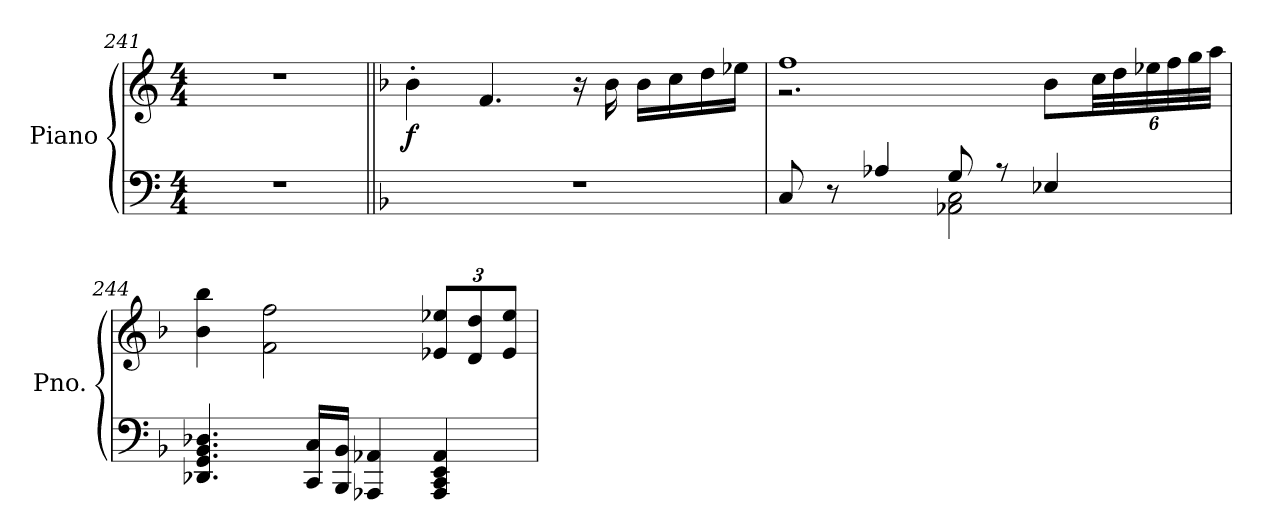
**kern	**kern	**dynam
*part1	*part1	*part1
*staff2	*staff1	*staff1/2
*I"Piano	*	*
*I'Pno.	*	*
*clefF4	*clefG2	*
*k[]	*k[]	*
*M4/4	*M4/4	*
=241	=241	=241
1r	1r	.
!!LO:PB:g=z
=242||	=242||	=242||
*k[b-]	*k[b-]	*
*	*MM92	*
!	!	!LO:DY:b
1r	4b-'\	f
.	4.f/	.
.	16r	.
.	16b-\	.
.	16b-\LL	.
.	16cc\	.
.	16dd\	.
.	16ee-X\JJ	.
=243	=243	=243
*^	*^	*
8C/	2ryy	1ff	2.r	.
8r	.	.	.	.
4A-X/	.	.	.	.
8G/	2AA-X\ 2C\	.	.	.
8r	.	.	.	.
4E-X/	.	.	8b-\L	.
*	*	*	*Xbrackettup	*
.	.	.	48cc\LL	.
.	.	.	48dd\	.
.	.	.	48ee-X\	.
.	.	.	48ff\	.
.	.	.	48gg\	.
.	.	.	48aa\JJJ	.
*v	*v	*	*	*
*	*v	*v	*
=244	=244	=244
4.DD-X/ 4.GG/ 4.BB-/ 4.D-X/	4b-\ 4bb-\	.
.	2f\ 2ff\	.
16CC/ 16C/LL	.	.
16BBB-/ 16BB-/JJ	.	.
4AAA-X/ 4AA-X/	.	.
4AAA-/ 4CC/ 4EE/ 4AA-/	12e-X/ 12ee-X/L	.
.	12d/ 12dd/	.
.	12e-/ 12ee-/J	.
=	=	=
*-	*-	*-
